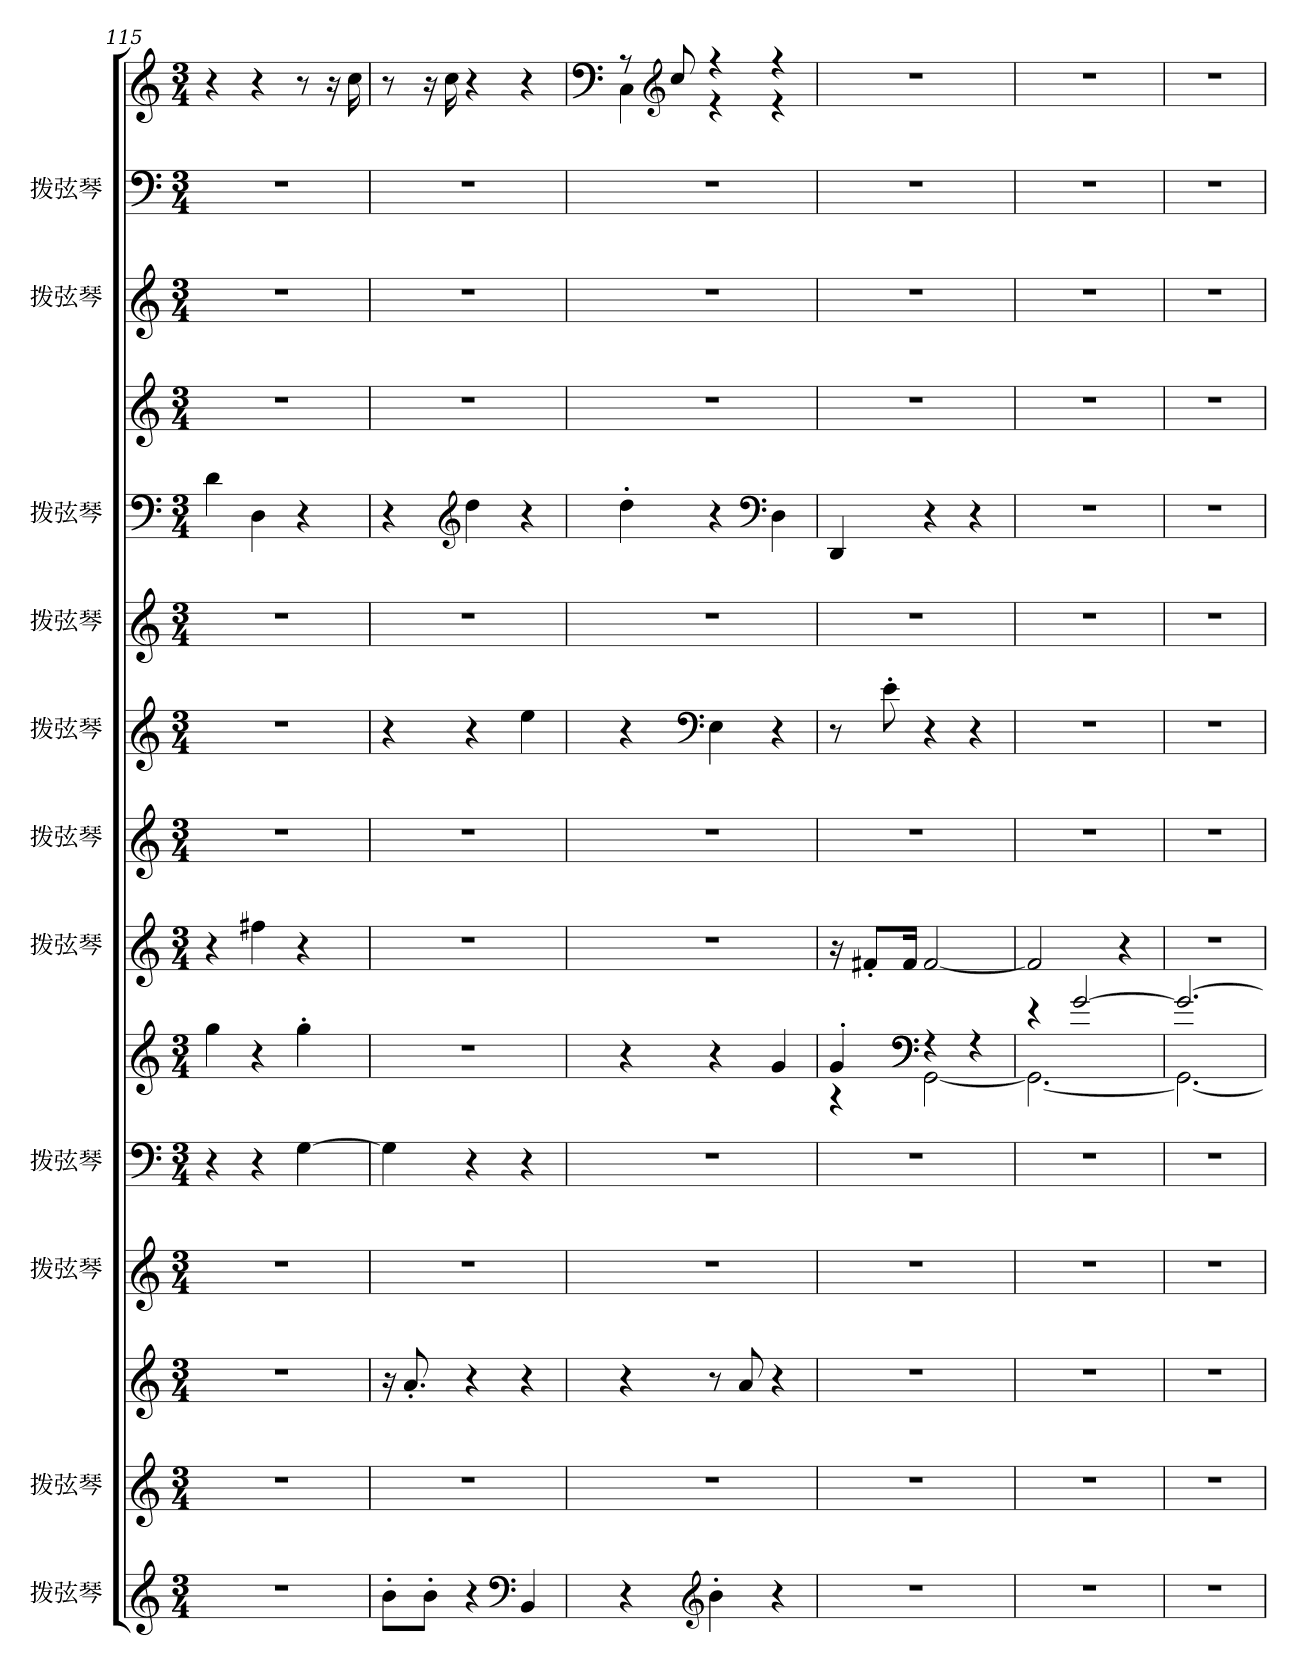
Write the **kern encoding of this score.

**kern	**kern	**kern	**kern	**kern	**kern	**kern	**kern	**kern	**kern	**kern	**kern	**kern	**kern	**kern
*part11	*part10	*part10	*part9	*part8	*part8	*part7	*part6	*part5	*part4	*part3	*part3	*part2	*part1	*part1
*staff15	*staff14	*staff13	*staff12	*staff11	*staff10	*staff9	*staff8	*staff7	*staff6	*staff5	*staff4	*staff3	*staff2	*staff1
*I"拨弦琴	*I"拨弦琴	*	*I"拨弦琴	*I"拨弦琴	*	*I"拨弦琴	*I"拨弦琴	*I"拨弦琴	*I"拨弦琴	*I"拨弦琴	*	*I"拨弦琴	*I"拨弦琴	*
*clefG2	*clefG2	*clefG2	*clefG2	*clefF4	*clefG2	*clefG2	*clefG2	*clefG2	*clefG2	*clefF4	*clefG2	*clefG2	*clefF4	*clefG2
*k[]	*k[]	*k[]	*k[]	*k[]	*k[]	*k[]	*k[]	*k[]	*k[]	*k[]	*k[]	*k[]	*k[]	*k[]
*M3/4	*M3/4	*M3/4	*M3/4	*M3/4	*M3/4	*M3/4	*M3/4	*M3/4	*M3/4	*M3/4	*M3/4	*M3/4	*M3/4	*M3/4
=115	=115	=115	=115	=115	=115	=115	=115	=115	=115	=115	=115	=115	=115	=115
2.r	2.r	2.r	2.r	4r	4gg\	4r	2.r	2.r	2.r	4d\	2.r	2.r	2.r	4r
.	.	.	.	4r	4r	4ff#X\	.	.	.	4D\	.	.	.	4r
.	.	.	.	[4G\	4gg'\	4r	.	.	.	4r	.	.	.	8r
.	.	.	.	.	.	.	.	.	.	.	.	.	.	16r
.	.	.	.	.	.	.	.	.	.	.	.	.	.	16cc\
=116	=116	=116	=116	=116	=116	=116	=116	=116	=116	=116	=116	=116	=116	=116
8b'\L	2.r	16r	2.r	4G\]	2.r	2.r	2.r	4r	2.r	4r	2.r	2.r	2.r	8r
.	.	8.a'/	.	.	.	.	.	.	.	.	.	.	.	.
8b'\J	.	.	.	.	.	.	.	.	.	.	.	.	.	16r
.	.	.	.	.	.	.	.	.	.	.	.	.	.	16cc\
*	*	*	*	*	*	*	*	*	*	*clefG2	*	*	*	*
4r	.	4r	.	4r	.	.	.	4r	.	4dd\	.	.	.	4r
*clefF4	*	*	*	*	*	*	*	*	*	*	*	*	*	*
4BB/	.	4r	.	4r	.	.	.	4ee\	.	4r	.	.	.	4r
=117	=117	=117	=117	=117	=117	=117	=117	=117	=117	=117	=117	=117	=117	=117
*	*	*	*	*	*	*	*	*	*	*	*	*	*	*clefF4
*	*	*	*	*	*	*	*	*	*	*	*	*	*	*^
4r	2.r	4r	2.r	2.r	4r	2.r	2.r	4r	2.r	4dd'\	2.r	2.r	2.r	8r	4C\
*	*	*	*	*	*	*	*	*	*	*	*	*	*	*clefG2	*
.	.	.	.	.	.	.	.	.	.	.	.	.	.	8cc/	.
*clefG2	*	*	*	*	*	*	*	*clefF4	*	*	*	*	*	*	*
4b'\	.	8r	.	.	4r	.	.	4E\	.	4r	.	.	.	4r	4r
.	.	8a/	.	.	.	.	.	.	.	.	.	.	.	.	.
*	*	*	*	*	*	*	*	*	*	*clefF4	*	*	*	*	*
4r	.	4r	.	.	4g/	.	.	4r	.	4D\	.	.	.	4r	4r
*	*	*	*	*	*	*	*	*	*	*	*	*	*	*v	*v
!!LO:PB:g=z
=118	=118	=118	=118	=118	=118	=118	=118	=118	=118	=118	=118	=118	=118	=118
*	*	*	*	*	*^	*	*	*	*	*	*	*	*	*
2.r	2.r	2.r	2.r	2.r	4g'/	4r	16r	2.r	8r	2.r	4DD/	2.r	2.r	2.r	2.r
.	.	.	.	.	.	.	8f#X'/L	.	.	.	.	.	.	.	.
.	.	.	.	.	.	.	.	.	8e'\	.	.	.	.	.	.
.	.	.	.	.	.	.	16f#/Jk	.	.	.	.	.	.	.	.
*	*	*	*	*	*clefF4	*	*	*	*	*	*	*	*	*	*
.	.	.	.	.	4r	[2GG\	[2f#/	.	4r	.	4r	.	.	.	.
.	.	.	.	.	4r	.	.	.	4r	.	4r	.	.	.	.
=119	=119	=119	=119	=119	=119	=119	=119	=119	=119	=119	=119	=119	=119	=119	=119
2.r	2.r	2.r	2.r	2.r	4r	2.GG\_	2f#/]	2.r	2.r	2.r	2.r	2.r	2.r	2.r	2.r
.	.	.	.	.	[2g/	.	.	.	.	.	.	.	.	.	.
.	.	.	.	.	.	.	4r	.	.	.	.	.	.	.	.
=120	=120	=120	=120	=120	=120	=120	=120	=120	=120	=120	=120	=120	=120	=120	=120
2.r	2.r	2.r	2.r	2.r	2.g/_	2.GG\_	2.r	2.r	2.r	2.r	2.r	2.r	2.r	2.r	2.r
*	*	*	*	*	*v	*v	*	*	*	*	*	*	*	*	*
=	=	=	=	=	=	=	=	=	=	=	=	=	=	=
*-	*-	*-	*-	*-	*-	*-	*-	*-	*-	*-	*-	*-	*-	*-
